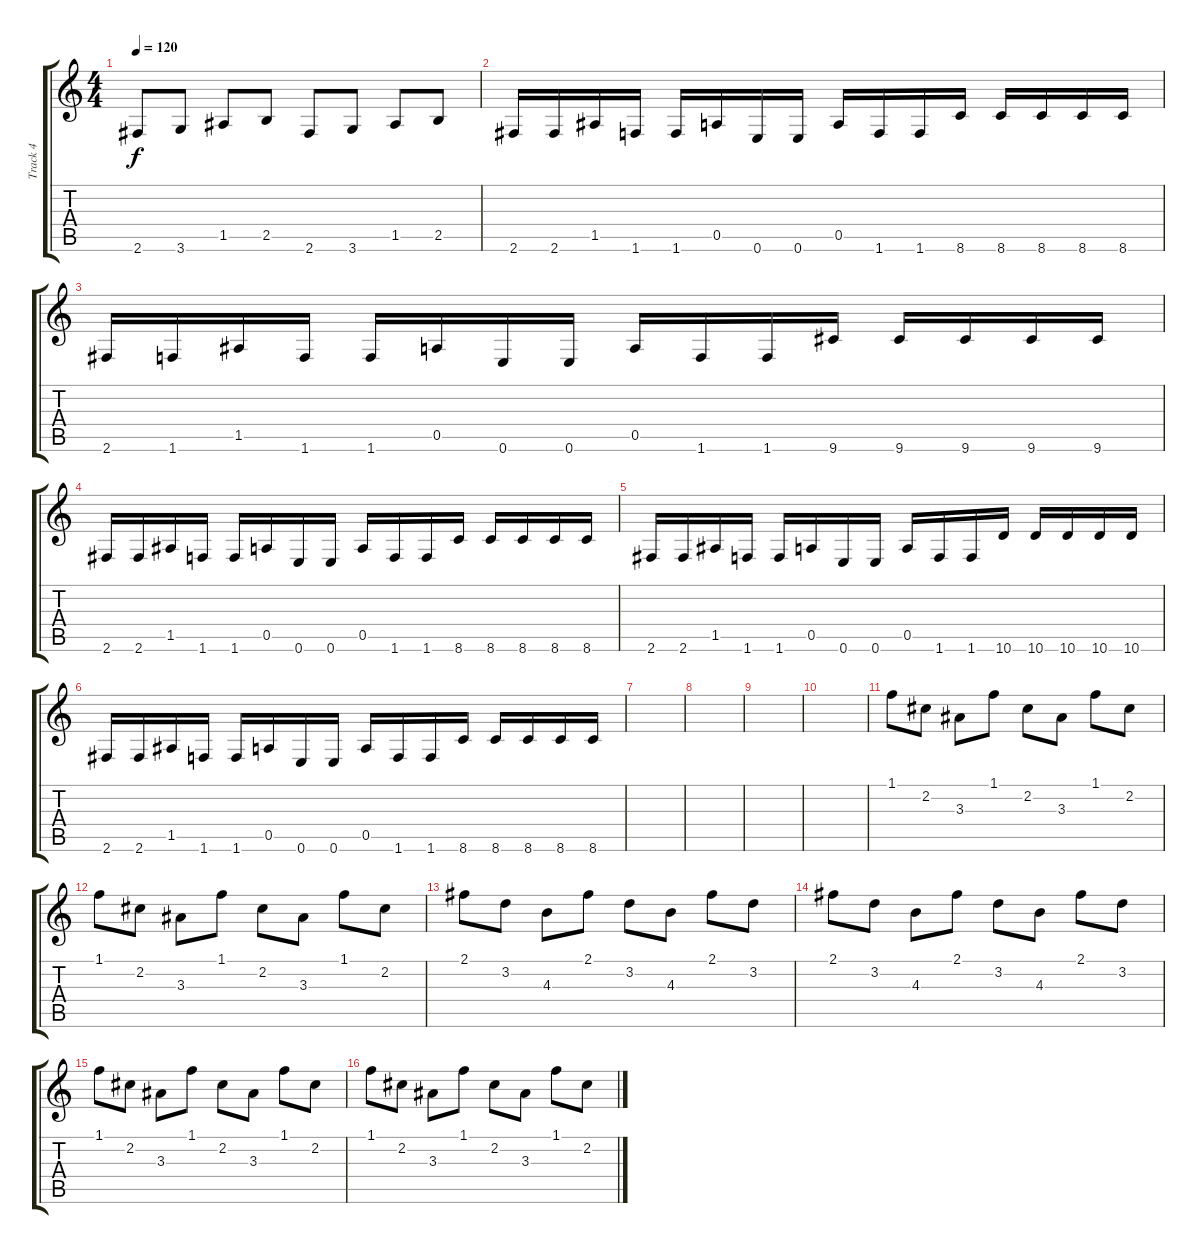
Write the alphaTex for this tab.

\track ("Track 4" "Track 4") {instrument electricbassfinger}
\staff {score tabs}
\tuning (E4 B3 G3 D3 A2 E2) {hide}
\ts (4 4)
\tempo 120
\clef g2
\ks c
2.6.8{dy f} 3.6.8 1.5.8 2.5.8 2.6.8 3.6.8 1.5.8 2.5.8 |
2.6.16 2.6.16 1.5.16 1.6.16 1.6.16 0.5.16 0.6.16 0.6.16 0.5.16 1.6.16 1.6.16 8.6.16 8.6.16 8.6.16 8.6.16 8.6.16 |
2.6.16 1.6.16 1.5.16 1.6.16 1.6.16 0.5.16 0.6.16 0.6.16 0.5.16 1.6.16 1.6.16 9.6.16 9.6.16 9.6.16 9.6.16 9.6.16 |
2.6.16 2.6.16 1.5.16 1.6.16 1.6.16 0.5.16 0.6.16 0.6.16 0.5.16 1.6.16 1.6.16 8.6.16 8.6.16 8.6.16 8.6.16 8.6.16 |
2.6.16 2.6.16 1.5.16 1.6.16 1.6.16 0.5.16 0.6.16 0.6.16 0.5.16 1.6.16 1.6.16 10.6.16 10.6.16 10.6.16 10.6.16 10.6.16 |
2.6.16 2.6.16 1.5.16 1.6.16 1.6.16 0.5.16 0.6.16 0.6.16 0.5.16 1.6.16 1.6.16 8.6.16 8.6.16 8.6.16 8.6.16 8.6.16 |
|
|
|
|
1.1.8 2.2.8 3.3.8 1.1.8 2.2.8 3.3.8 1.1.8 2.2.8 |
1.1.8 2.2.8 3.3.8 1.1.8 2.2.8 3.3.8 1.1.8 2.2.8 |
2.1.8 3.2.8 4.3.8 2.1.8 3.2.8 4.3.8 2.1.8 3.2.8 |
2.1.8 3.2.8 4.3.8 2.1.8 3.2.8 4.3.8 2.1.8 3.2.8 |
1.1.8 2.2.8 3.3.8 1.1.8 2.2.8 3.3.8 1.1.8 2.2.8 |
1.1.8 2.2.8 3.3.8 1.1.8 2.2.8 3.3.8 1.1.8 2.2.8
